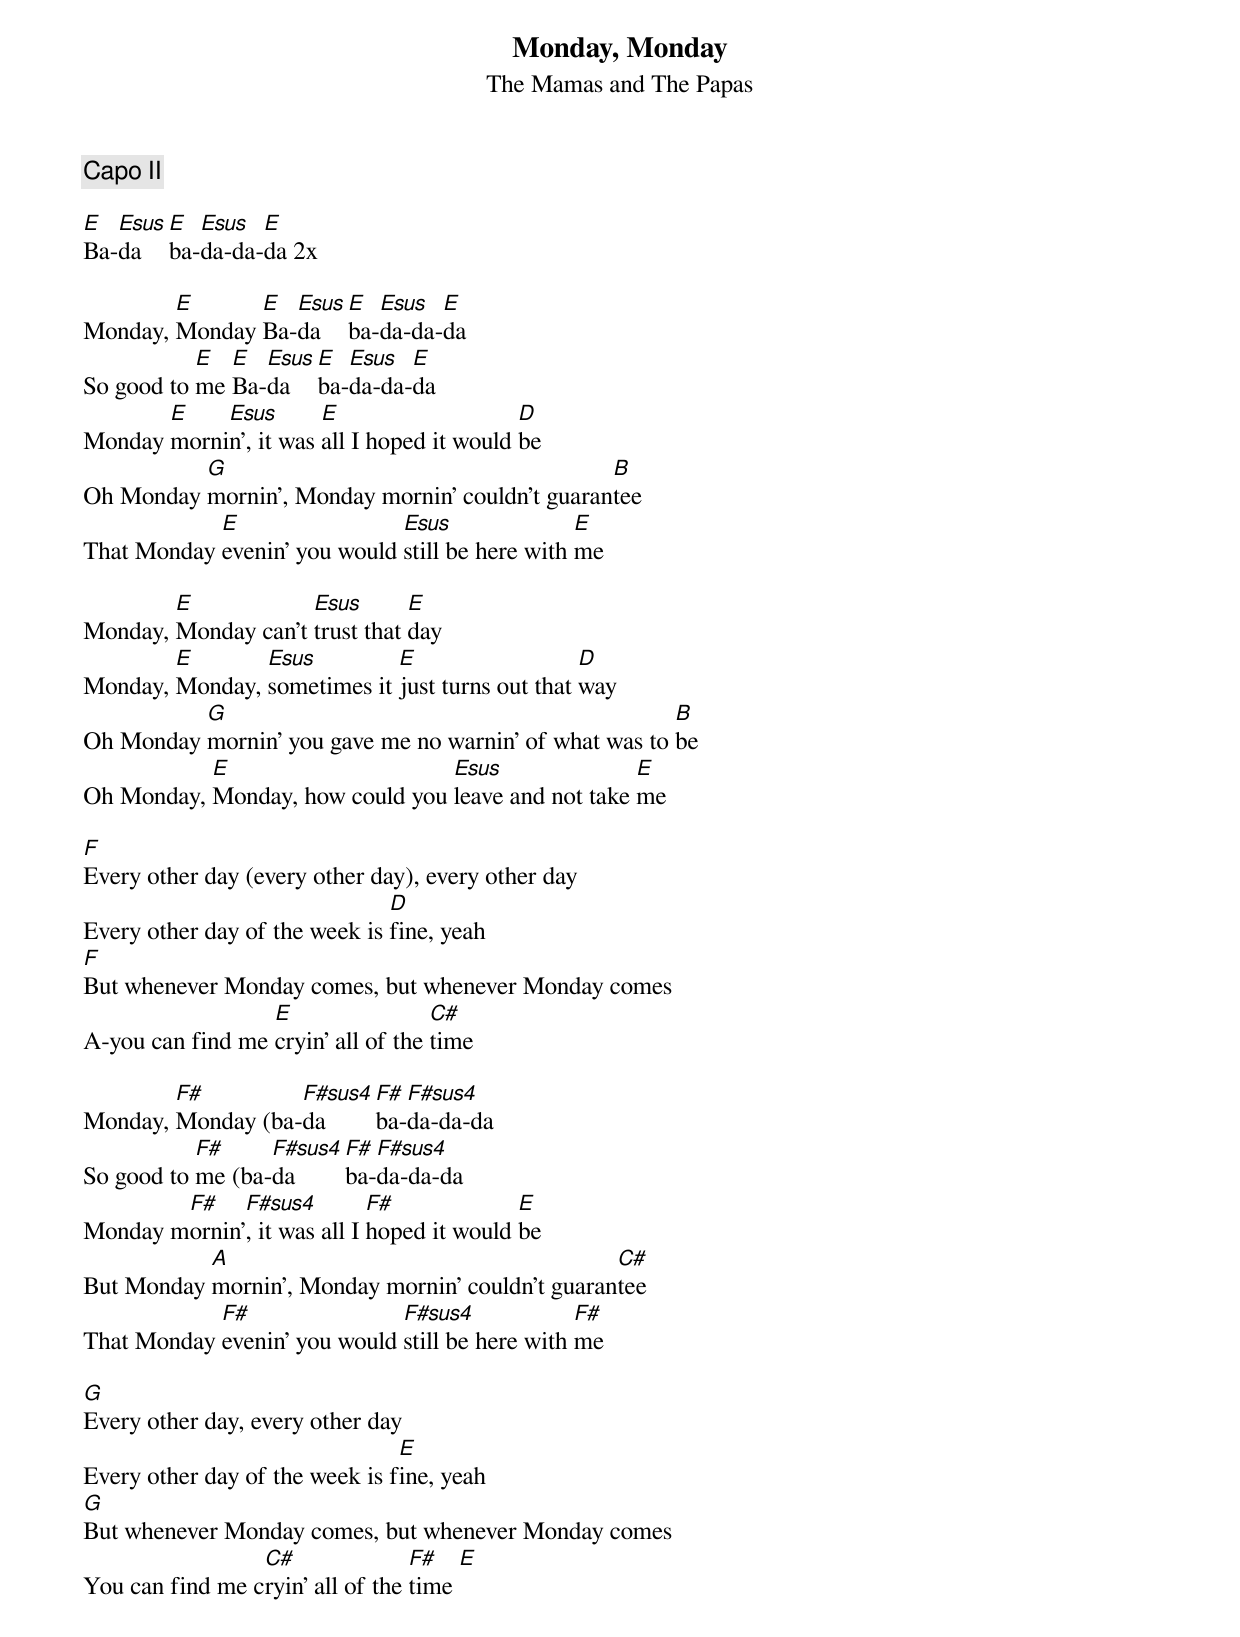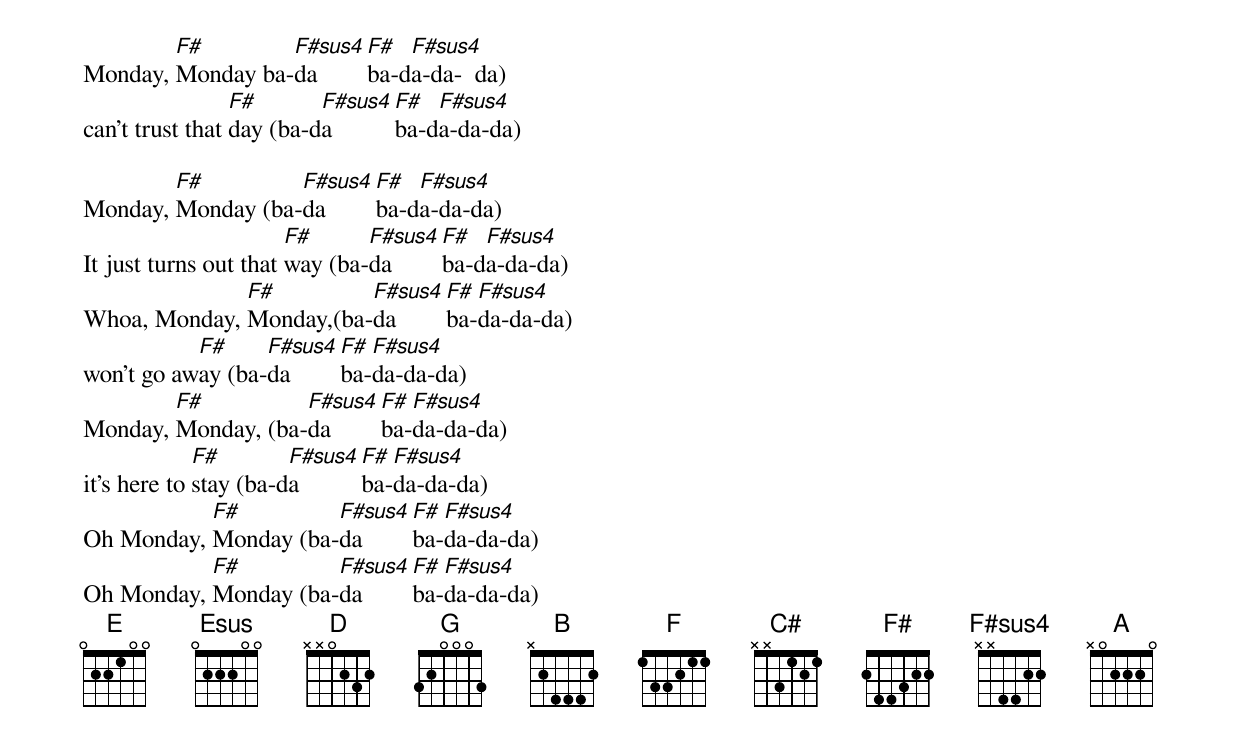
{title: Monday, Monday }
{subtitle: The Mamas and The Papas}
{c:Capo II}

[E]Ba-[Esus]da   [E]ba-[Esus]da-da-[E]da 2x

Monday, [E]Monday [E]Ba-[Esus]da   [E]ba-[Esus]da-da-[E]da
So good to [E]me [E]Ba-[Esus]da   [E]ba-[Esus]da-da-[E]da
Monday [E]morni[Esus]n', it was [E]all I hoped it would [D]be
Oh Monday [G]mornin', Monday mornin' couldn't guaran[B]tee
That Monday [E]evenin' you would [Esus]still be here with [E]me

Monday, [E]Monday can't [Esus]trust that [E]day
Monday, [E]Monday, [Esus]sometimes it [E]just turns out that [D]way
Oh Monday [G]mornin' you gave me no warnin' of what was to [B]be
Oh Monday, [E]Monday, how could you [Esus]leave and not take [E]me

[F]Every other day (every other day), every other day
Every other day of the week is [D]fine, yeah
[F]But whenever Monday comes, but whenever Monday comes
A-you can find me [E]cryin' all of the [C#]time

Monday, [F#]Monday (ba-[F#sus4]da      [F#]ba-[F#sus4]da-da-da
So good to [F#]me (ba-[F#sus4]da       [F#]ba-[F#sus4]da-da-da
Monday m[F#]ornin'[F#sus4], it was all I [F#]hoped it would [E]be
But Monday [A]mornin', Monday mornin' couldn't guaran[C#]tee
That Monday [F#]evenin' you would [F#sus4]still be here with [F#]me

[G]Every other day, every other day
Every other day of the week is f[E]ine, yeah
[G]But whenever Monday comes, but whenever Monday comes
You can find me c[C#]ryin' all of the [F#]time [E]

Monday, [F#]Monday ba-[F#sus4]da      [F#]ba-d[F#sus4]a-da-  da)
can't trust that [F#]day (ba-d[F#sus4]a        [F#]ba-d[F#sus4]a-da-da)

Monday, [F#]Monday (ba-[F#sus4]da       [F#]ba-d[F#sus4]a-da-da)
It just turns out that [F#]way (ba-[F#sus4]da       [F#]ba-d[F#sus4]a-da-da)
Whoa, Monday, [F#]Monday,(ba-[F#sus4]da       [F#]ba-[F#sus4]da-da-da)
won't go aw[F#]ay (ba-[F#sus4]da       [F#]ba-[F#sus4]da-da-da)
Monday, [F#]Monday, (ba-[F#sus4]da       [F#]ba-[F#sus4]da-da-da)
it's here to [F#]stay (ba-d[F#sus4]a        [F#]ba-[F#sus4]da-da-da)
Oh Monday, [F#]Monday (ba-[F#sus4]da       [F#]ba-[F#sus4]da-da-da)
Oh Monday, [F#]Monday (ba-[F#sus4]da       [F#]ba-[F#sus4]da-da-da)
